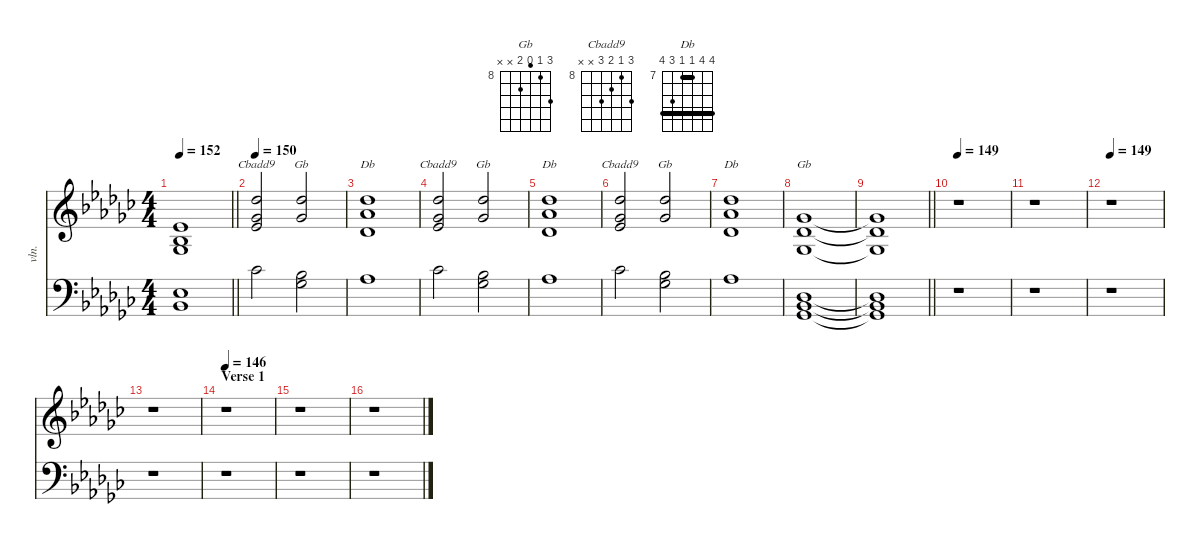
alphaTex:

\defaultSystemsLayout 4
\hideDynamics
\bracketExtendMode nobrackets
\otherSystemsTrackNameOrientation horizontal
\track ("Keyboards 2" "vln.") {defaultSystemsLayout 8 instrument stringensemble1}
\staff {score}
\tuning (Eb4 Bb3 Gb3 Db3 Ab2 Eb2)
\chord ("Gb" 3 3 0 0 2 3) {showfingering false}
\chord ("Cbadd9" 10 8 9 10 x x) {firstfret 8}
\chord ("Gb" 10 8 7 9 x x) {firstfret 8}
\chord ("Db" 10 10 7 7 9 10) {firstfret 7 barre (7 10)}
\ts (4 4)
\tempo 152
\clef g2
\barLineRight lightlight
\ks gb
(0.1{t acc b} 0.3{t acc b} 0.2{t acc b}).1{dy f beam Up} |
\tempo 150
(15.2{acc b} 12.3{acc b} 0.1{acc b}).2{ch "Cbadd9" beam Up} (10.1{acc b} 12.3{acc b}).2{ch "Gb" beam Up} |
(10.1{acc b} 10.2{acc b} 7.3{acc b}).1{ch "Db" beam Up} |
(10.1{acc b} 8.2{acc b} 9.3{acc b}).2{ch "Cbadd9" beam Up} (10.1{acc b} 8.2{acc b}).2{ch "Gb" beam Up} |
(10.1{acc b} 10.2{acc b} 7.3{acc b}).1{ch "Db" beam Up} |
(10.1{acc b} 8.2{acc b} 9.3{acc b}).2{ch "Cbadd9" beam Up} (10.1{acc b} 8.2{acc b}).2{ch "Gb" beam Up} |
(10.1{acc b} 10.2{acc b} 7.3{acc b}).1{ch "Db" beam Up} |
(3.1{acc b} 3.2{acc b} 0.3{acc b}).1{ch "Gb" beam Up} |
\barLineRight lightlight
(3.1{t acc b} 3.2{t acc b} 0.3{t acc b}).1{beam Up} |
\tempo 149
r.1{beam Down} |
r.1{beam Down} |
\tempo 149
r.1{beam Down} |
r.1{beam Down} |
\section ("" "Verse 1")
\tempo 146
r.1{beam Down} |
r.1{beam Down} |
r.1{beam Down}
\staff {score}
\tuning (G2 D2 A1 E1 B0)
\clef f4
\ottava regular
\simile none
\barLineRight lightlight
\ks gb
(18.3{t acc b} 18.4{t acc b}).1{dy f beam Up} |
16.1{acc b}.2{beam Down} (16.2{acc b} 15.1{acc b}).2{beam Down} |
13.1{acc b}.1{beam Down} |
16.1{acc b}.2{beam Down} (16.2{acc b} 15.1{acc b}).2{beam Down} |
13.1{acc b}.1{beam Down} |
16.1{acc b}.2{beam Down} (16.2{acc b} 15.1{acc b}).2{beam Down} |
13.1{acc b}.1{beam Down} |
(11.2{acc b} 13.3{acc b} 14.4{acc b}).1{beam Up} |
\barLineRight lightlight
(11.2{t acc b} 13.3{t acc b} 14.4{t acc b}).1{beam Up} |
r.1{beam Down} |
r.1{beam Down} |
r.1{beam Down} |
r.1{beam Down} |
r.1{beam Down} |
r.1{beam Down} |
r.1{beam Down}
